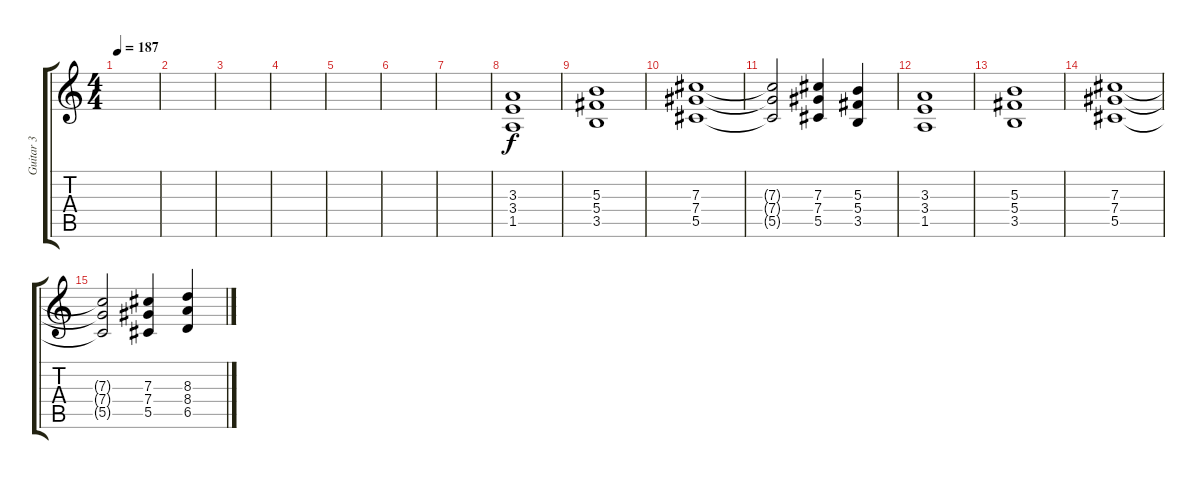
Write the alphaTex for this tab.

\track ("Guitar 3" "Guitar 3") {instrument overdrivenguitar}
\staff {score tabs}
\tuning (Eb4 Bb3 Gb3 Db3 Ab2 Eb2) {hide}
\ts (4 4)
\tempo 187
\clef g2
\ks c
|
|
|
|
|
|
|
(3.3 3.4 1.5).1{volume 13 balance 8} |
(5.3 5.4 3.5).1 |
(7.3 7.4 5.5).1 |
(7.3{t} 7.4{t} 5.5{t}).2 (7.3 7.4 5.5).4 (5.3 5.4 3.5).4 |
(3.3 3.4 1.5).1 |
(5.3 5.4 3.5).1 |
(7.3 7.4 5.5).1 |
(7.3{t} 7.4{t} 5.5{t}).2 (7.3 7.4 5.5).4 (8.3 8.4 6.5).4
